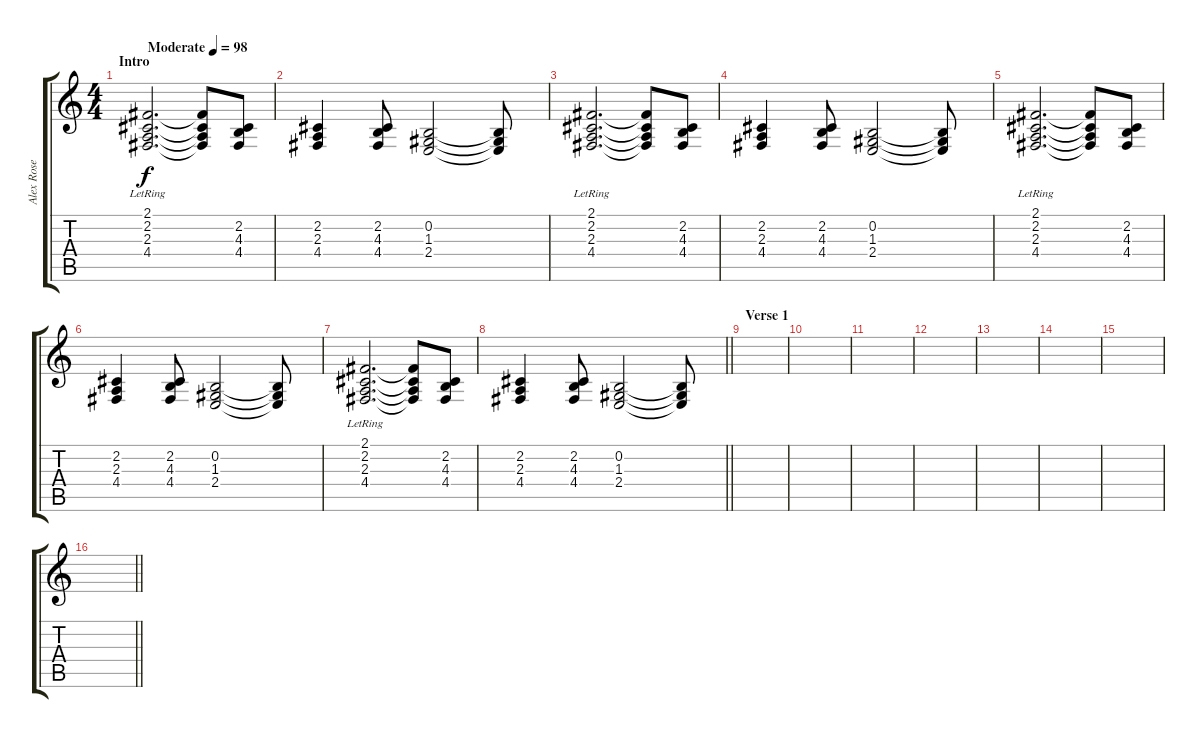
\track ("Alex Rose" "Alex Rose") {instrument stringensemble1}
\staff {score tabs}
\tuning (E4 B3 G3 D3 A2 E2) {hide}
\ts (4 4)
\section ("" "Intro")
\tempo (98 "Moderate")
\clef g2
\ks c
(2.1{lr} 2.2{lr} 2.3{lr} 4.4{lr}).2{d dy f instrument stringensemble1} (2.1{t} 2.2{t} 2.3{t} 4.4{t}).8 (2.2 4.3 4.4).8 |
(2.2 2.3 4.4).4 (2.2 4.3 4.4).8 (0.2 1.3 2.4).2 (0.2{t} 1.3{t} 2.4{t}).8 |
(2.1{lr} 2.2{lr} 2.3{lr} 4.4{lr}).2{d} (2.1{t} 2.2{t} 2.3{t} 4.4{t}).8 (2.2 4.3 4.4).8 |
(2.2 2.3 4.4).4 (2.2 4.3 4.4).8 (0.2 1.3 2.4).2 (0.2{t} 1.3{t} 2.4{t}).8 |
(2.1{lr} 2.2{lr} 2.3{lr} 4.4{lr}).2{d} (2.1{t} 2.2{t} 2.3{t} 4.4{t}).8 (2.2 4.3 4.4).8 |
(2.2 2.3 4.4).4 (2.2 4.3 4.4).8 (0.2 1.3 2.4).2 (0.2{t} 1.3{t} 2.4{t}).8 |
(2.1{lr} 2.2{lr} 2.3{lr} 4.4{lr}).2{d} (2.1{t} 2.2{t} 2.3{t} 4.4{t}).8 (2.2 4.3 4.4).8 |
\barLineRight lightlight
(2.2 2.3 4.4).4 (2.2 4.3 4.4).8 (0.2 1.3 2.4).2 (0.2{t} 1.3{t} 2.4{t}).8 |
\section ("" "Verse 1")
|
|
|
|
|
|
|
\barLineRight lightlight
